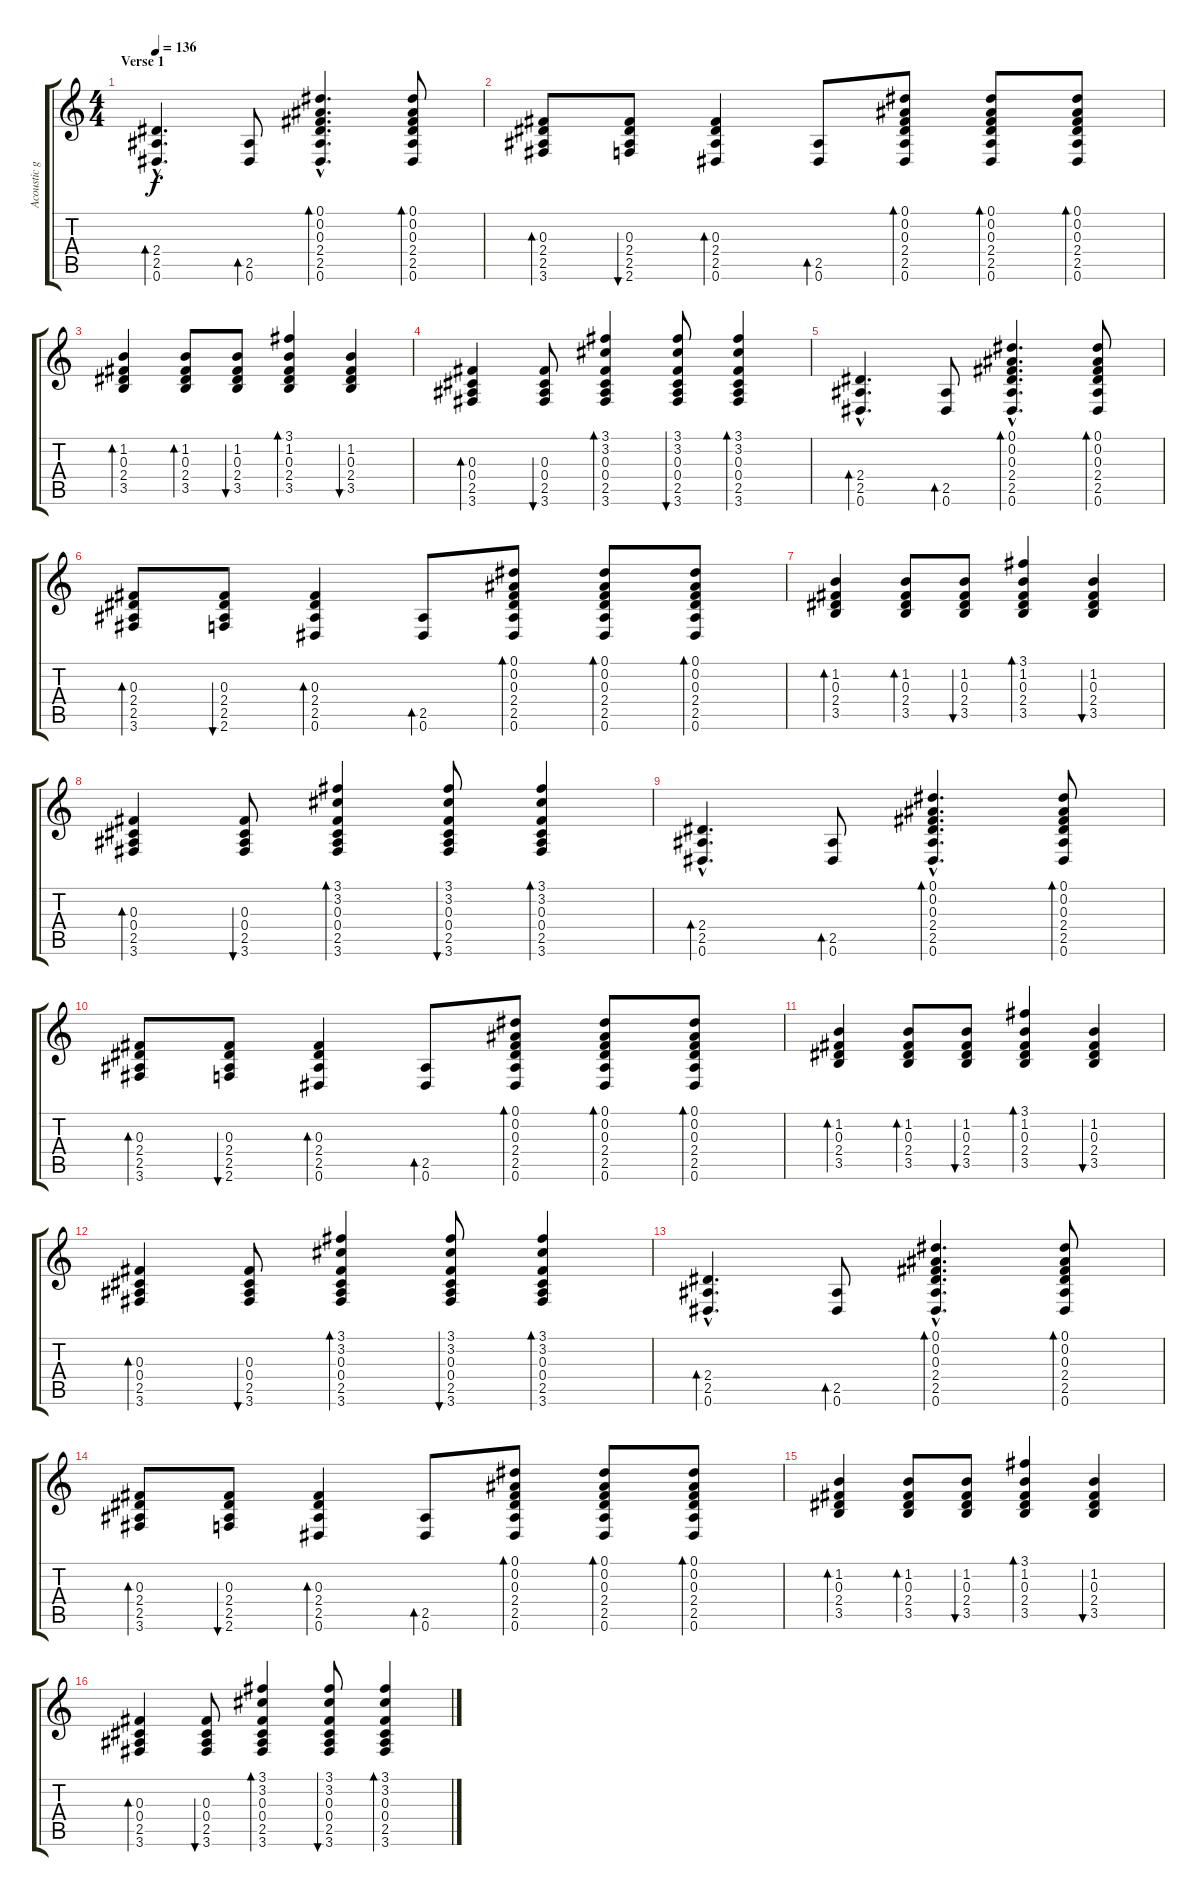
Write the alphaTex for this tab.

\track ("Acoustic guitar" "Acoustic g") {instrument acousticguitarsteel}
\staff {score tabs}
\tuning (Eb4 Bb3 Gb3 Db3 Ab2 Eb2) {hide}
\ts (4 4)
\section ("" "Verse 1")
\tempo 136
\clef g2
\ks c
(2.4{hac} 2.5{hac} 0.6{hac}).4{d bd 60 dy f} (2.5 0.6).8{bd 60} (0.1{hac} 0.2{hac} 0.3{hac} 2.4{hac} 2.5{hac} 0.6{hac}).4{d bd 60} (0.1 0.2 0.3 2.4 2.5 0.6).8{bd 60} |
(0.3 2.4 2.5 3.6).8{bd 60} (0.3 2.4 2.5 2.6).8{bu 60} (0.3 2.4 2.5 0.6).4{bd 60} (2.5 0.6).8{bd 60} (0.1 0.2 0.3 2.4 2.5 0.6).8{bd 60} (0.1 0.2 0.3 2.4 2.5 0.6).8{bd 60} (0.1 0.2 0.3 2.4 2.5 0.6).8{bd 60} |
(1.2 0.3 2.4 3.5).4{bd 60} (1.2 0.3 2.4 3.5).8{bd 60} (1.2 0.3 2.4 3.5).8{bu 60} (3.1 1.2 0.3 2.4 3.5).4{bd 60} (1.2 0.3 2.4 3.5).4{bu 60} |
(0.3 0.4 2.5 3.6).4{bd 60} (0.3 0.4 2.5 3.6).8{bu 60} (3.1 3.2 0.3 0.4 2.5 3.6).4{bd 60} (3.1 3.2 0.3 0.4 2.5 3.6).8{bu 60} (3.1 3.2 0.3 0.4 2.5 3.6).4{bd 60} |
(2.4{hac} 2.5{hac} 0.6{hac}).4{d bd 60} (2.5 0.6).8{bd 60} (0.1{hac} 0.2{hac} 0.3{hac} 2.4{hac} 2.5{hac} 0.6{hac}).4{d bd 60} (0.1 0.2 0.3 2.4 2.5 0.6).8{bd 60} |
(0.3 2.4 2.5 3.6).8{bd 60} (0.3 2.4 2.5 2.6).8{bu 60} (0.3 2.4 2.5 0.6).4{bd 60} (2.5 0.6).8{bd 60} (0.1 0.2 0.3 2.4 2.5 0.6).8{bd 60} (0.1 0.2 0.3 2.4 2.5 0.6).8{bd 60} (0.1 0.2 0.3 2.4 2.5 0.6).8{bd 60} |
(1.2 0.3 2.4 3.5).4{bd 60} (1.2 0.3 2.4 3.5).8{bd 60} (1.2 0.3 2.4 3.5).8{bu 60} (3.1 1.2 0.3 2.4 3.5).4{bd 60} (1.2 0.3 2.4 3.5).4{bu 60} |
(0.3 0.4 2.5 3.6).4{bd 60} (0.3 0.4 2.5 3.6).8{bu 60} (3.1 3.2 0.3 0.4 2.5 3.6).4{bd 60} (3.1 3.2 0.3 0.4 2.5 3.6).8{bu 60} (3.1 3.2 0.3 0.4 2.5 3.6).4{bd 60} |
(2.4{hac} 2.5{hac} 0.6{hac}).4{d bd 60} (2.5 0.6).8{bd 60} (0.1{hac} 0.2{hac} 0.3{hac} 2.4{hac} 2.5{hac} 0.6{hac}).4{d bd 60} (0.1 0.2 0.3 2.4 2.5 0.6).8{bd 60} |
(0.3 2.4 2.5 3.6).8{bd 60} (0.3 2.4 2.5 2.6).8{bu 60} (0.3 2.4 2.5 0.6).4{bd 60} (2.5 0.6).8{bd 60} (0.1 0.2 0.3 2.4 2.5 0.6).8{bd 60} (0.1 0.2 0.3 2.4 2.5 0.6).8{bd 60} (0.1 0.2 0.3 2.4 2.5 0.6).8{bd 60} |
(1.2 0.3 2.4 3.5).4{bd 60} (1.2 0.3 2.4 3.5).8{bd 60} (1.2 0.3 2.4 3.5).8{bu 60} (3.1 1.2 0.3 2.4 3.5).4{bd 60} (1.2 0.3 2.4 3.5).4{bu 60} |
(0.3 0.4 2.5 3.6).4{bd 60} (0.3 0.4 2.5 3.6).8{bu 60} (3.1 3.2 0.3 0.4 2.5 3.6).4{bd 60} (3.1 3.2 0.3 0.4 2.5 3.6).8{bu 60} (3.1 3.2 0.3 0.4 2.5 3.6).4{bd 60} |
(2.4{hac} 2.5{hac} 0.6{hac}).4{d bd 60} (2.5 0.6).8{bd 60} (0.1{hac} 0.2{hac} 0.3{hac} 2.4{hac} 2.5{hac} 0.6{hac}).4{d bd 60} (0.1 0.2 0.3 2.4 2.5 0.6).8{bd 60} |
(0.3 2.4 2.5 3.6).8{bd 60} (0.3 2.4 2.5 2.6).8{bu 60} (0.3 2.4 2.5 0.6).4{bd 60} (2.5 0.6).8{bd 60} (0.1 0.2 0.3 2.4 2.5 0.6).8{bd 60} (0.1 0.2 0.3 2.4 2.5 0.6).8{bd 60} (0.1 0.2 0.3 2.4 2.5 0.6).8{bd 60} |
(1.2 0.3 2.4 3.5).4{bd 60} (1.2 0.3 2.4 3.5).8{bd 60} (1.2 0.3 2.4 3.5).8{bu 60} (3.1 1.2 0.3 2.4 3.5).4{bd 60} (1.2 0.3 2.4 3.5).4{bu 60} |
(0.3 0.4 2.5 3.6).4{bd 60} (0.3 0.4 2.5 3.6).8{bu 60} (3.1 3.2 0.3 0.4 2.5 3.6).4{bd 60} (3.1 3.2 0.3 0.4 2.5 3.6).8{bu 60} (3.1 3.2 0.3 0.4 2.5 3.6).4{bd 60}
